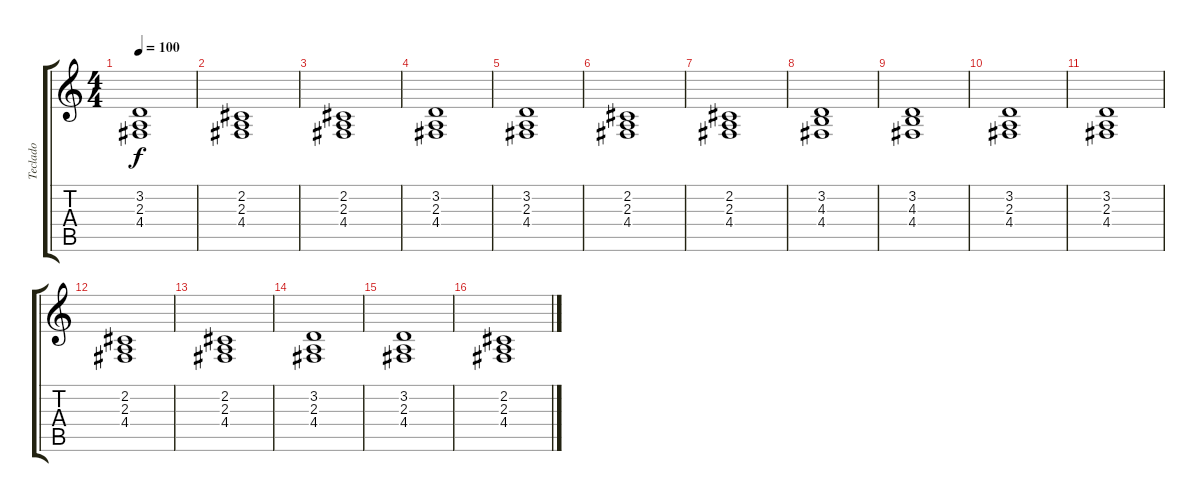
\track ("Teclado" "Teclado") {instrument stringensemble2}
\staff {score tabs}
\tuning (E4 B3 G3 D3 A2 E2) {hide}
\ts (4 4)
\tempo 100
\clef g2
\ks c
(3.2 2.3 4.4).1{dy f} |
(2.2 2.3 4.4).1 |
(2.2 2.3 4.4).1 |
(3.2 2.3 4.4).1 |
(3.2 2.3 4.4).1 |
(2.2 2.3 4.4).1 |
(2.2 2.3 4.4).1 |
(3.2 4.3 4.4).1 |
(3.2 4.3 4.4).1 |
(3.2 2.3 4.4).1 |
(3.2 2.3 4.4).1 |
(2.2 2.3 4.4).1 |
(2.2 2.3 4.4).1 |
(3.2 2.3 4.4).1 |
(3.2 2.3 4.4).1 |
(2.2 2.3 4.4).1
